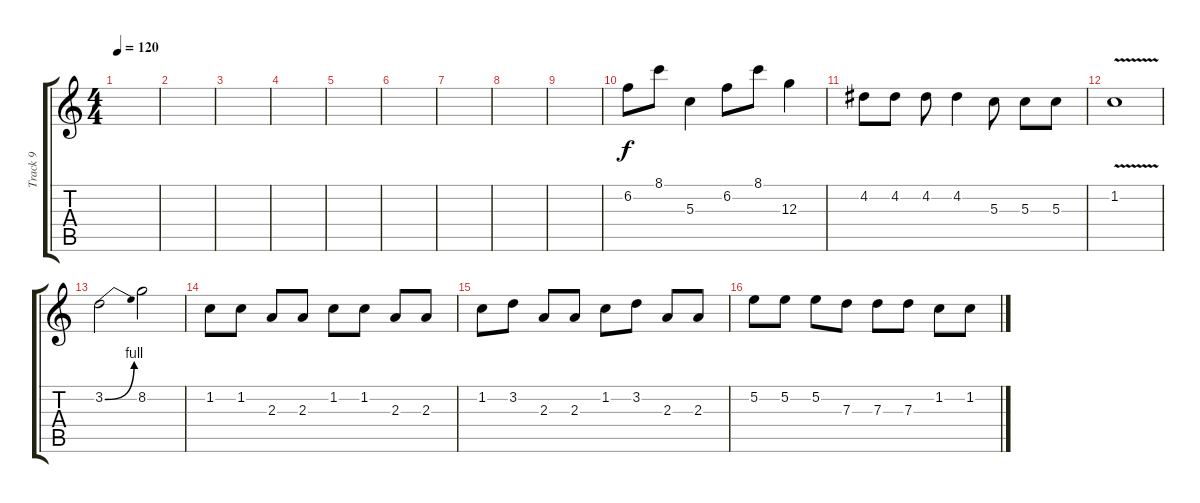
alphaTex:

\track ("Track 9" "Track 9") {instrument overdrivenguitar}
\staff {score tabs}
\tuning (E4 B3 G3 D3 A2 E2) {hide}
\ts (4 4)
\tempo 120
\clef g2
\ks c
|
|
|
|
|
|
|
|
|
6.2.8 8.1.8 5.3.4 6.2.8 8.1.8 12.3.4 |
4.2.8 4.2.8 4.2.8 4.2.4 5.3.8 5.3.8 5.3.8 |
1.2{v}.1 |
3.2{be (bend 0 0 60 4)}.2 8.2.2 |
1.2.8 1.2.8 2.3.8 2.3.8 1.2.8 1.2.8 2.3.8 2.3.8 |
1.2.8 3.2.8 2.3.8 2.3.8 1.2.8 3.2.8 2.3.8 2.3.8 |
5.2.8 5.2.8 5.2.8 7.3.8 7.3.8 7.3.8 1.2.8 1.2.8
